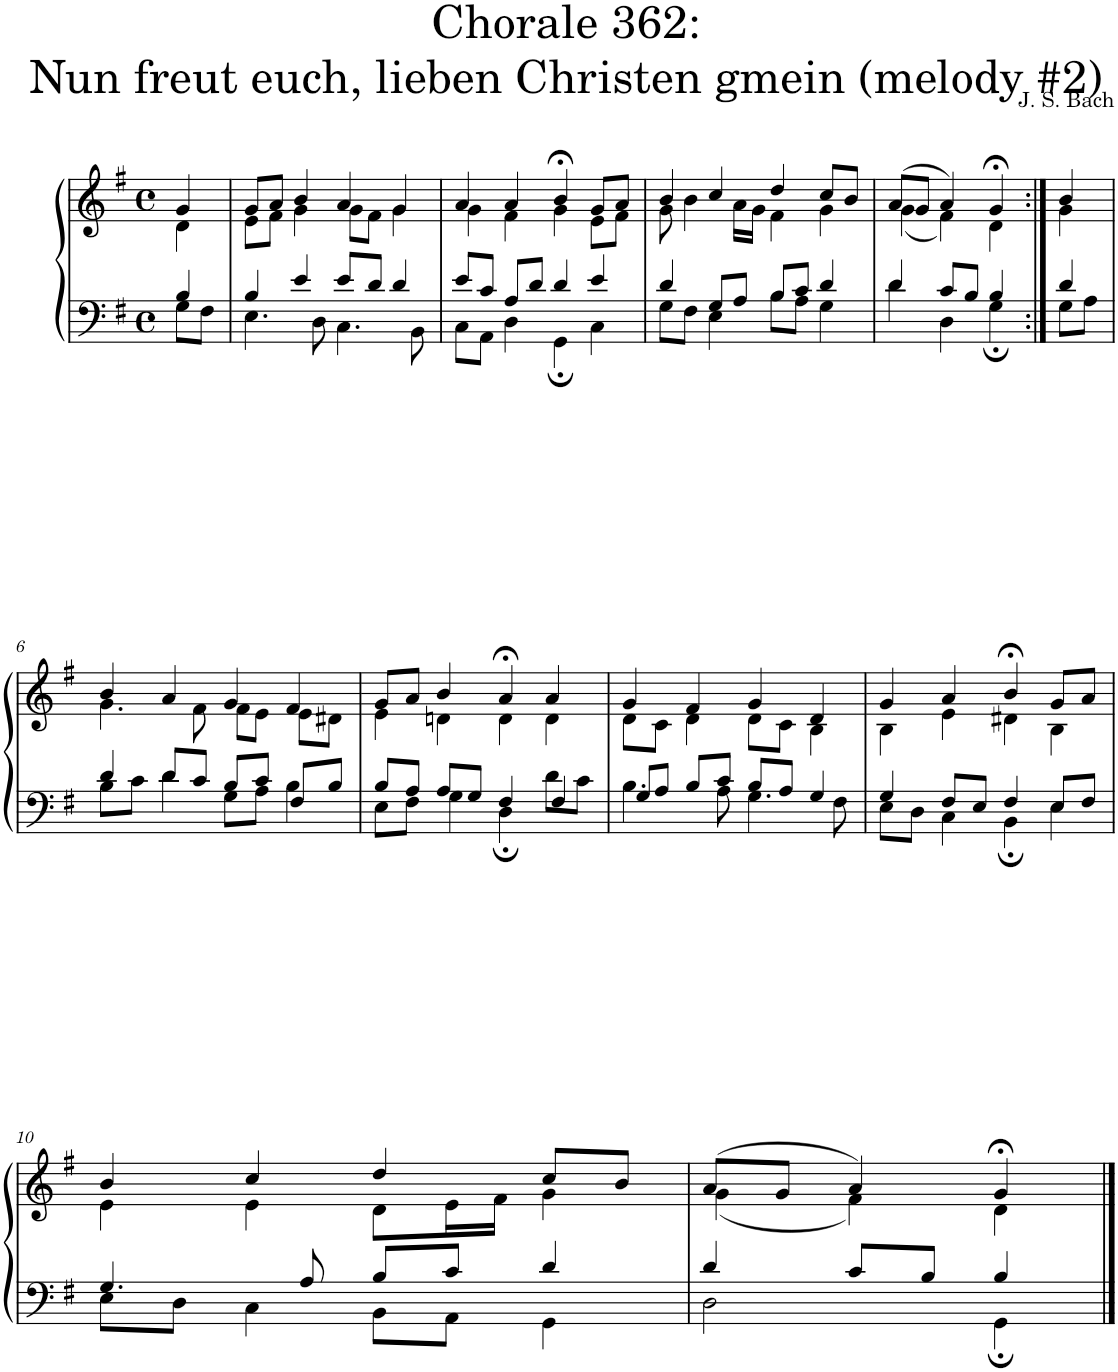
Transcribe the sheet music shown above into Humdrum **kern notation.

**kern	**kern
*part1	*part1
*staff2	*staff1
*I"S,A	*
*clefF4	*clefG2
*k[f#]	*k[f#]
*M4/4	*M4/4
*met(c)	*met(c)
=	=
*^	*^
4B/	8G\L	4g/	4d\
.	8F#\J	.	.
=1	=1	=1	=1
4B/	4.E\	8g/L	8e\L
.	.	8a/J	8f#\J
4e/	.	4b/	4g\
.	8D\	.	.
8e/L	4.C\	4a/	8g\L
8d/J	.	.	8f#\J
4d/	.	4g/	4g\
.	8BB\	.	.
=2	=2	=2	=2
8e/L	8C\L	4a/	4g\
8c/J	8AA\J	.	.
8A/L	4D\	4a/	4f#\
8d/J	.	.	.
4d/	4GG;\	4b;</	4g\
4e/	4C\	8g/L	8e\L
.	.	8a/J	8f#\J
=3	=3	=3	=3
4d/	8G\L	4b/	8g\
.	8F#\J	.	4b\
8G/L	4E\	4cc/	.
8A/J	.	.	16a\LL
.	.	.	16g\JJ
8B/L	8B\L	4dd/	4f#\
8c/J	8A\J	.	.
4d/	4G\	8cc/L	4g\
.	.	8b/J	.
=1797	=1797	=1797	=1797
4d/	4d\	(>8a/L	(<4g\
.	.	8g/J	.
8c/L	4D\	4a/)	4f#\)
8B/J	.	.	.
4B/	4G;\	4g;</	4d\
=1798:|!	=1798:|!	=1798:|!	=1798:|!
4d/	8G\L	4b/	4g\
.	8A\J	.	.
!!LO:LB:g=z	!!
=6	=6	=6	=6
4d/	8B\L	4b/	4.g\
.	8c\J	.	.
8d/L	4d\	4a/	.
8c/J	.	.	8f#\
8B/L	8G\L	4g/	8f#\L
8c/J	8A\J	.	8e\J
8F#/L	4B\	4f#/	8e\L
8B/J	.	.	8d#X\J
=7	=7	=7	=7
8B/L	8E\L	8g/L	4e\
8A/J	8F#\J	8a/J	.
8A/L	4G\	4b/	4dn\
8G/J	.	.	.
4F#/	4D;\	4a;</	4d\
4F#/	8d\L	4a/	4d\
.	8c\J	.	.
=8	=8	=8	=8
8G/L	4.B\	4g/	8d\L
8A/J	.	.	8c\J
8B/L	.	4f#/	4d\
8c/J	8A\	.	.
8B/L	4.G\	4g/	8d\L
8A/J	.	.	8c\J
4G/	.	4d/	4B\
.	8F#\	.	.
=9	=9	=9	=9
4G/	8E\L	4g/	4B\
.	8D\J	.	.
8F#/L	4C\	4a/	4e\
8E/J	.	.	.
4F#/	4BB;\	4b;</	4d#X\
8E/L	4E\	8g/L	4B\
8F#/J	.	8a/J	.
!!LO:LB:g=z	!!
=10	=10	=10	=10
4.G/	8E\L	4b/	4e\
.	8D\J	.	.
.	4C\	4cc/	4e\
8A/	.	.	.
8B/L	8BB\L	4dd/	8d\L
8c/J	8AA\J	.	16e\L
.	.	.	16f#\JJ
4d/	4GG\	8cc/L	4g\
.	.	8b/J	.
=11	=11	=11	=11
4d/	2D\	(>8a/L	(<4g\
.	.	8g/J	.
8c/L	.	4a/)	4f#\)
8B/J	.	.	.
4B/	4GG;\	4g;</	4d\
*v	*v	*	*
*	*v	*v
==	==
*-	*-
